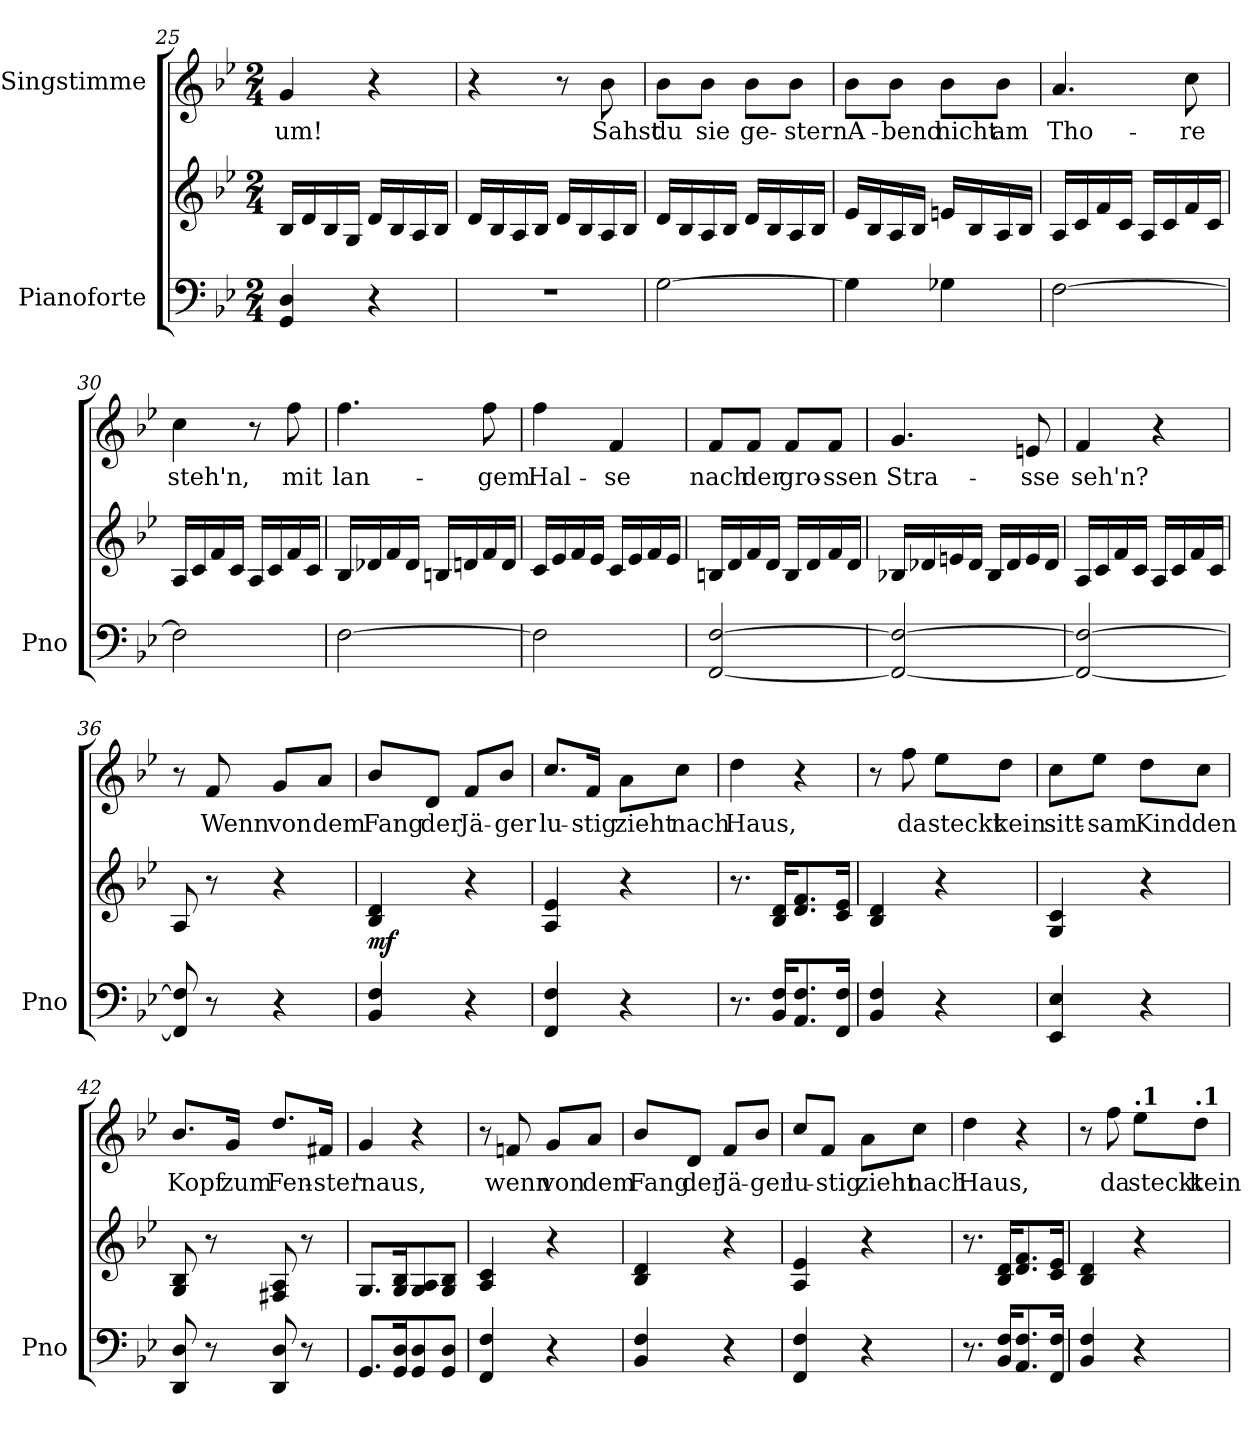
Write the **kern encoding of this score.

**kern	**kern	**dynam	**kern	**text
*part2	*part2	*part2	*part1	*part1
*staff3	*staff2	*staff2/3	*staff1	*staff1
*I"Pianoforte	*	*	*I"Singstimme	*
*I'Pno	*	*	*	*
!!LO:LB:g=z
*clefF4	*clefG2	*	*clefG2	*
*k[b-e-]	*k[b-e-]	*	*k[b-e-]	*
*M2/4	*M2/4	*	*M2/4	*
=25	=25	=25	=25	=25
!	!	!	!	!LO:LY:b
4GG/ 4D/	16B-/LL	.	4g/	um!
.	16d/	.	.	.
.	16B-/	.	.	.
.	16G/JJ	.	.	.
4r	16d/LL	.	4r	.
.	16B-/	.	.	.
.	16A/	.	.	.
.	16B-/JJ	.	.	.
=26	=26	=26	=26	=26
2r	16d/LL	.	4r	.
.	16B-/	.	.	.
.	16A/	.	.	.
.	16B-/JJ	.	.	.
.	16d/LL	.	8r	.
.	16B-/	.	.	.
!	!	!	!	!LO:LY:b
.	16A/	.	8b-\	Sahst
.	16B-/JJ	.	.	.
=27	=27	=27	=27	=27
!	!	!	!	!LO:LY:b
[2G\	16d/LL	.	8b-\L	du
.	16B-/	.	.	.
!	!	!	!	!LO:LY:b
.	16A/	.	8b-\J	sie
.	16B-/JJ	.	.	.
!	!	!	!	!LO:LY:b
.	16d/LL	.	8b-\L	ge-
.	16B-/	.	.	.
!	!	!	!	!LO:LY:b
.	16A/	.	8b-\J	-stern
.	16B-/JJ	.	.	.
=28	=28	=28	=28	=28
!	!	!	!	!LO:LY:b
4G\]	16e-/LL	.	8b-\L	A-
.	16B-/	.	.	.
!	!	!	!	!LO:LY:b
.	16A/	.	8b-\J	-bend
.	16B-/JJ	.	.	.
!	!	!	!	!LO:LY:b
4G-X\	16en/LL	.	8b-\L	nicht
.	16B-/	.	.	.
!	!	!	!	!LO:LY:b
.	16A/	.	8b-\J	am
.	16B-/JJ	.	.	.
=29	=29	=29	=29	=29
!	!	!	!	!LO:LY:b
[2F\	16A/LL	.	4.a/	Tho-
.	16c/	.	.	.
.	16f/	.	.	.
.	16c/JJ	.	.	.
.	16A/LL	.	.	.
.	16c/	.	.	.
!	!	!	!	!LO:LY:b
.	16f/	.	8cc\	-re
.	16c/JJ	.	.	.
!!LO:LB:g=z
=30	=30	=30	=30	=30
!	!	!	!	!LO:LY:b
2F\]	16A/LL	.	4cc\	steh'n,
.	16c/	.	.	.
.	16f/	.	.	.
.	16c/JJ	.	.	.
.	16A/LL	.	8r	.
.	16c/	.	.	.
!	!	!	!	!LO:LY:b
.	16f/	.	8ff\	mit
.	16c/JJ	.	.	.
=31	=31	=31	=31	=31
!	!	!	!	!LO:LY:b
[2F\	16B-/LL	.	4.ff\	lan-
.	16d-X/	.	.	.
.	16f/	.	.	.
.	16d-/JJ	.	.	.
.	16Bn/LL	.	.	.
.	16dn/	.	.	.
!	!	!	!	!LO:LY:b
.	16f/	.	8ff\	-gem
.	16d/JJ	.	.	.
=32	=32	=32	=32	=32
!	!	!	!	!LO:LY:b
2F\]	16c/LL	.	4ff\	Hal-
.	16e-/	.	.	.
.	16f/	.	.	.
.	16e-/JJ	.	.	.
!	!	!	!	!LO:LY:b
.	16c/LL	.	4f/	-se
.	16e-/	.	.	.
.	16f/	.	.	.
.	16e-/JJ	.	.	.
=33	=33	=33	=33	=33
!	!	!	!	!LO:LY:b
[2FF/ [2F/	16Bn/LL	.	8f/L	nach
.	16d/	.	.	.
!	!	!	!	!LO:LY:b
.	16f/	.	8f/J	der
.	16d/JJ	.	.	.
!	!	!	!	!LO:LY:b
.	16B/LL	.	8f/L	gro-
.	16d/	.	.	.
!	!	!	!	!LO:LY:b
.	16f/	.	8f/J	-ssen
.	16d/JJ	.	.	.
=34	=34	=34	=34	=34
!	!	!	!	!LO:LY:b
2FF/_ 2F/_	16B-X/LL	.	4.g/	Stra-
.	16d-X/	.	.	.
.	16en/	.	.	.
.	16d-/JJ	.	.	.
.	16B-/LL	.	.	.
.	16d-/	.	.	.
!	!	!	!	!LO:LY:b
.	16e/	.	8en/	-sse
.	16d-/JJ	.	.	.
!!LO:LB:g=z
=35	=35	=35	=35	=35
!	!	!	!	!LO:LY:b
2FF/_ 2F/_	16A/LL	.	4f/	seh'n?
.	16c/	.	.	.
.	16f/	.	.	.
.	16c/JJ	.	.	.
.	16A/LL	.	4r	.
.	16c/	.	.	.
.	16f/	.	.	.
.	16c/JJ	.	.	.
=36	=36	=36	=36	=36
*	*	*	*MM140	*
8FF/] 8F/]	8A/	.	8r	.
!	!	!	!	!LO:LY:b
8r	8r	.	8f/	Wenn
!	!	!	!	!LO:LY:b
4r	4r	.	8g/L	von
!	!	!	!	!LO:LY:b
.	.	.	8a/J	dem
=37	=37	=37	=37	=37
!	!	!LO:DY:a=2	!	!LO:LY:b
4BB-/ 4F/	4B-/ 4d/	mf	8b-/L	Fang
!	!	!	!	!LO:LY:b
.	.	.	8d/J	der
!	!	!	!	!LO:LY:b
4r	4r	.	8f/L	Jä-
!	!	!	!	!LO:LY:b
.	.	.	8b-/J	-ger
=38	=38	=38	=38	=38
!	!	!	!	!LO:LY:b
4FF/ 4F/	4A/ 4e-/	.	8.cc/L	lu-
!	!	!	!	!LO:LY:b
.	.	.	16f/Jk	-stig
!	!	!	!	!LO:LY:b
4r	4r	.	8a\L	zieht
!	!	!	!	!LO:LY:b
.	.	.	8cc\J	nach
=39	=39	=39	=39	=39
!	!	!	!	!LO:LY:b
8.r	8.r	.	4dd\	Haus,
16BB-/ 16F/KL	16B-/ 16d/KL	.	.	.
8.AA/ 8.F/	8.d/ 8.f/	.	4r	.
16FF/ 16F/Jk	16c/ 16e-/Jk	.	.	.
!!LO:LB:g=z
=40	=40	=40	=40	=40
4BB-/ 4F/	4B-/ 4d/	.	8r	.
!	!	!	!	!LO:LY:b
.	.	.	8ff\	da
!	!	!	!	!LO:LY:b
4r	4r	.	8ee-\L	steckt
!	!	!	!	!LO:LY:b
.	.	.	8dd\J	kein
=41	=41	=41	=41	=41
!	!	!	!	!LO:LY:b
4EE-/ 4E-/	4G/ 4c/	.	8cc\L	sitt-
!	!	!	!	!LO:LY:b
.	.	.	8ee-\J	-sam
!	!	!	!	!LO:LY:b
4r	4r	.	8dd\L	Kind
!	!	!	!	!LO:LY:b
.	.	.	8cc\J	den
=42	=42	=42	=42	=42
!	!	!	!	!LO:LY:b
8DD/ 8D/	8G/ 8B-/	.	8.b-/L	Kopf
8r	8r	.	.	.
!	!	!	!	!LO:LY:b
.	.	.	16g/Jk	zum
!	!	!	!	!LO:LY:b
8DD/ 8D/	8F#X/ 8A/	.	8.dd/L	Fen-
8r	8r	.	.	.
!	!	!	!	!LO:LY:b
.	.	.	16f#X/Jk	-ster
=43	=43	=43	=43	=43
!	!	!	!	!LO:LY:b
8.GG/L	8.G/L	.	4g/	'naus,
16GG/ 16D/K	16G/ 16B-/K	.	.	.
8GG/ 8D/	8G/ 8A/	.	4r	.
8GG/ 8D/J	8G/ 8B-/J	.	.	.
=44	=44	=44	=44	=44
4FF/ 4F/	4A/ 4c/	.	8r	.
!	!	!	!	!LO:LY:b
.	.	.	8fn/	wenn
!	!	!	!	!LO:LY:b
4r	4r	.	8g/L	von
!	!	!	!	!LO:LY:b
.	.	.	8a/J	dem
!!LO:PB:g=z
=45	=45	=45	=45	=45
!	!	!	!	!LO:LY:b
4BB-/ 4F/	4B-/ 4d/	.	8b-/L	Fang
!	!	!	!	!LO:LY:b
.	.	.	8d/J	der
!	!	!	!	!LO:LY:b
4r	4r	.	8f/L	Jä-
!	!	!	!	!LO:LY:b
.	.	.	8b-/J	-ger
=46	=46	=46	=46	=46
!	!	!	!	!LO:LY:b
4FF/ 4F/	4A/ 4e-/	.	8cc/L	lu-
!	!	!	!	!LO:LY:b
.	.	.	8f/J	-stig
!	!	!	!	!LO:LY:b
4r	4r	.	8a\L	zieht
!	!	!	!	!LO:LY:b
.	.	.	8cc\J	nach
=47	=47	=47	=47	=47
!	!	!	!	!LO:LY:b
8.r	8.r	.	4dd\	Haus,
16BB-/ 16F/KL	16B-/ 16d/KL	.	.	.
8.AA/ 8.F/	8.d/ 8.f/	.	4r	.
16FF/ 16F/Jk	16c/ 16e-/Jk	.	.	.
=48	=48	=48	=48	=48
*	*	*	*MM140	*
4BB-/ 4F/	4B-/ 4d/	.	8r	.
*	*	*	*MM137	*
!	!	!	!	!LO:LY:b
.	.	.	8ff\	da
*	*	*	*MM134	*
!	!	!	!LO:TX:a:B:t=.1	!
!	!	!	!	!LO:LY:b
4r	4r	.	8ee-\L	steckt
*	*	*	*MM131	*
!	!	!	!LO:TX:a:B:t=.1	!
!	!	!	!	!LO:LY:b
.	.	.	8dd\J	kein
=	=	=	=	=
*-	*-	*-	*-	*-
